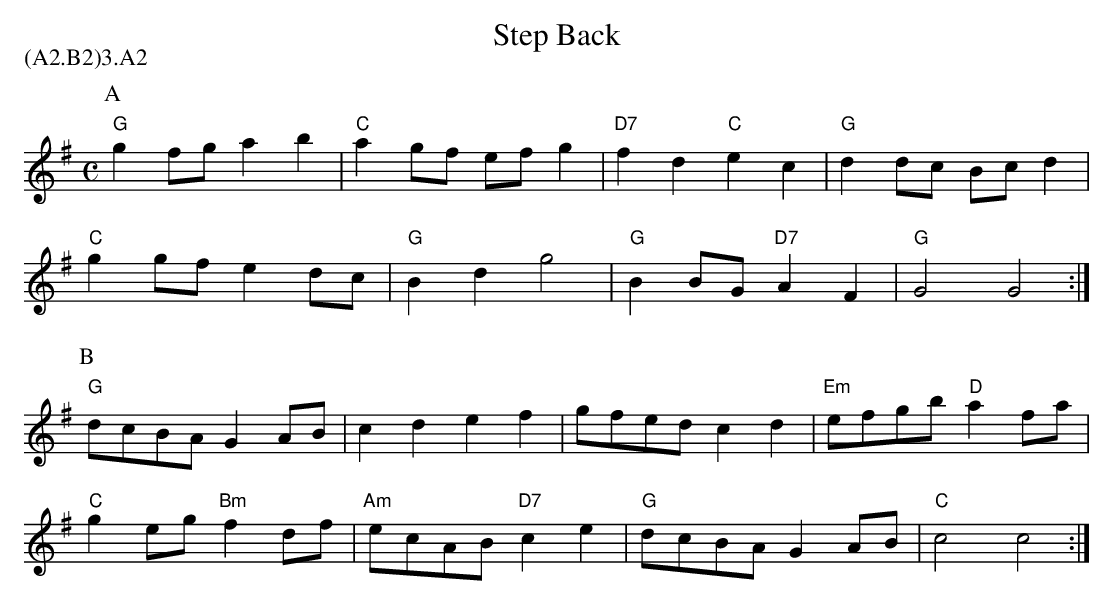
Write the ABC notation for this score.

X:1
T: Step Back
M: C
L: 1/4
P: (A2.B2)3.A2
K: G
P: A
"G" g f/g/ a b | "C" a g/f/ e/f/ g | "D7" f d "C" e c | "G" d d/c/ B/c/ d |
"C" g g/f/ e d/c/ | "G" B d g2 | "G" B B/G/ "D7" A F | "G" G2 G2 :|
P: B
"G" d/c/B/A/ G A/B/ | c d e f | g/f/e/d/ c d | "Em" e/f/g/b/ "D" a f/a/ |
"C" g e/g/ "Bm" f d/f/ | "Am" e/c/A/B/ "D7" c e | "G" d/c/B/A/ G A/B/ |\
"C" c2 c2 :|
